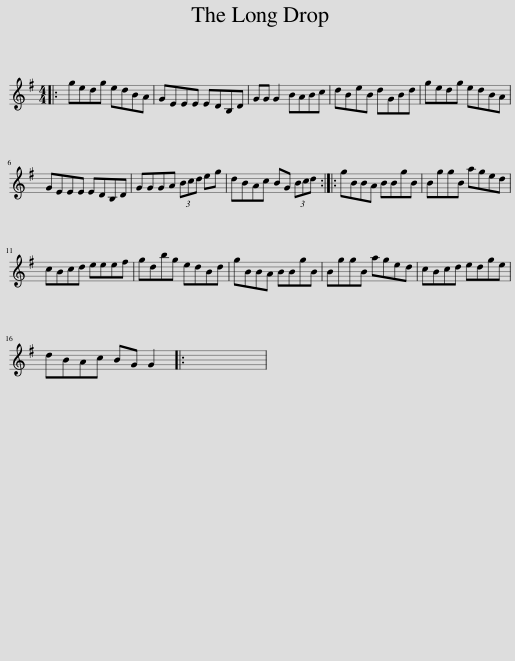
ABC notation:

X:1
L:1/8
M:4/4
I:linebreak $
K:G
V:1 treble
V:1
|: gedg edBA | GEEE EDB,D | GG G2 BABc | dBeB dGBd | gedg edBA |$ %5
 GEEE EDB,D | GGGA (3Bcd eg | dBAc BG (3Bcd :: gBBA BBgB | BggB aged |$ %10
 cBcd eeef | gdbg edBd | gBBA BBgB | BggB aged | cBcd edge |$ %15
 dBAc BG G2 |: x8 | %17
